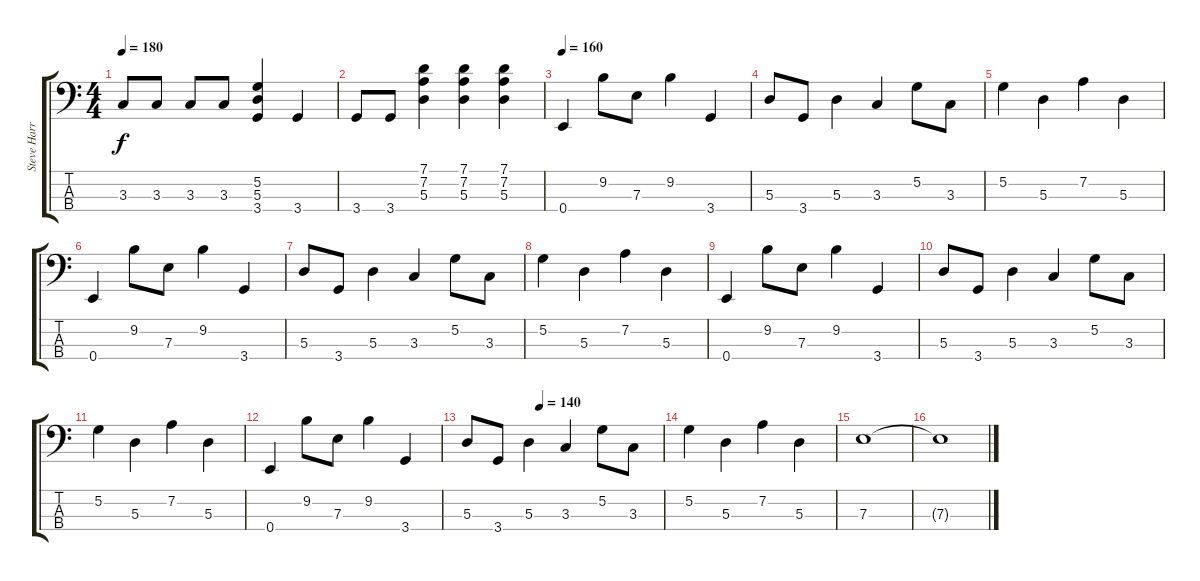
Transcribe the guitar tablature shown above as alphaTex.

\track ("Steve Harris" "Steve Harr") {instrument electricbassfinger}
\staff {score tabs}
\tuning (G2 D2 A1 E1) {hide}
\ts (4 4)
\tempo 180
\clef f4
\ks c
3.3.8{dy f} 3.3.8 3.3.8 3.3.8 (5.2 5.3 3.4).4 3.4.4 |
3.4.8 3.4.8 (7.1 7.2 5.3).4 (7.1 7.2 5.3).4 (7.1 7.2 5.3).4 |
\tempo 160
0.4.4 9.2.8 7.3.8 9.2.4 3.4.4 |
5.3.8 3.4.8 5.3.4 3.3.4 5.2.8 3.3.8 |
5.2.4 5.3.4 7.2.4 5.3.4 |
0.4.4 9.2.8 7.3.8 9.2.4 3.4.4 |
5.3.8 3.4.8 5.3.4 3.3.4 5.2.8 3.3.8 |
5.2.4 5.3.4 7.2.4 5.3.4 |
0.4.4 9.2.8 7.3.8 9.2.4 3.4.4 |
5.3.8 3.4.8 5.3.4 3.3.4 5.2.8 3.3.8 |
5.2.4 5.3.4 7.2.4 5.3.4 |
0.4.4 9.2.8 7.3.8 9.2.4 3.4.4 |
\tempo (140 0.375)
5.3.8 3.4.8 5.3.4 3.3.4 5.2.8 3.3.8 |
5.2.4 5.3.4 7.2.4 5.3.4 |
7.3.1 |
7.3{t}.1
